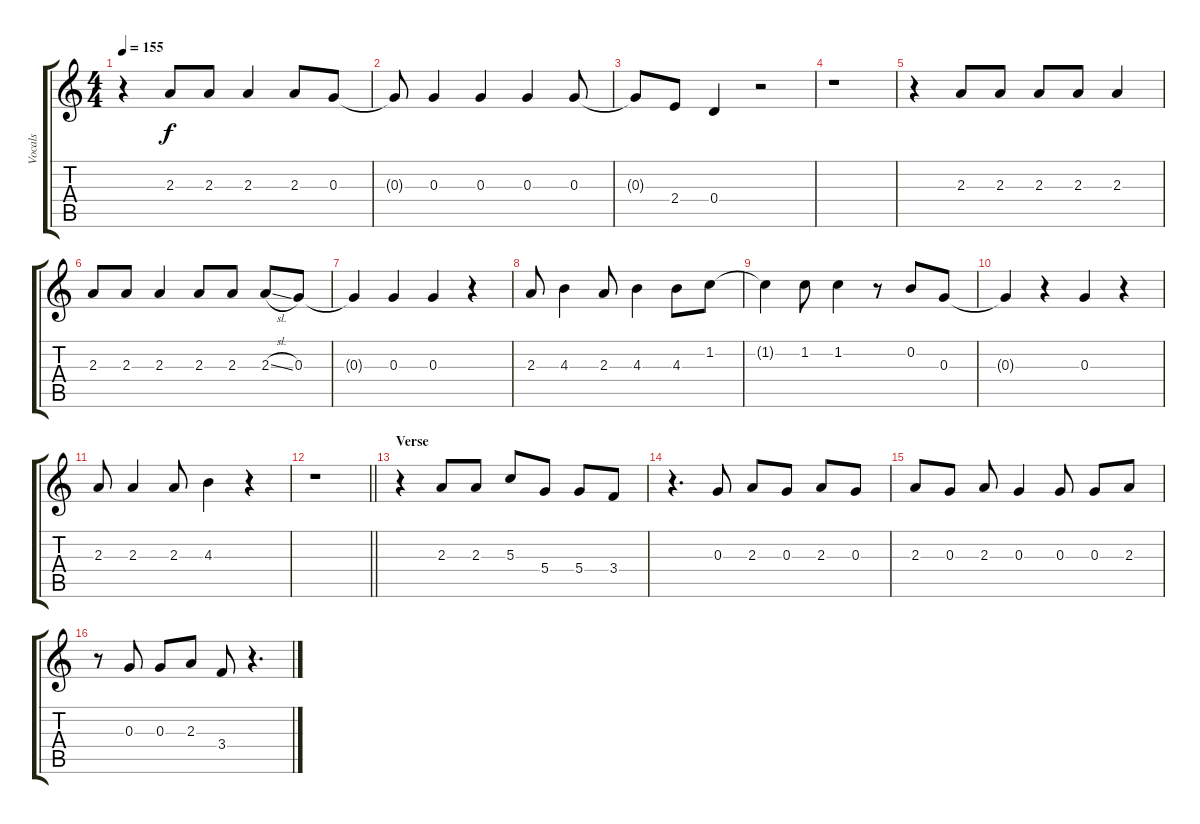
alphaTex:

\track ("Vocals" "Vocals") {instrument acousticguitarnylon}
\staff {score tabs}
\tuning (E4 B3 G3 D3 A2 E2) {hide}
\ts (4 4)
\tempo 155
\clef g2
\ks c
r.4{dy f} 2.3.8 2.3.8 2.3.4 2.3.8 0.3.8 |
0.3{t}.8 0.3.4 0.3.4 0.3.4 0.3.8 |
0.3{t}.8 2.4.8 0.4.4 r.2 |
r.1 |
r.4 2.3.8 2.3.8 2.3.8 2.3.8 2.3.4 |
2.3.8 2.3.8 2.3.4 2.3.8 2.3.8 2.3{sl}.8 0.3.8 |
0.3{t}.4 0.3.4 0.3.4 r.4 |
2.3.8 4.3.4 2.3.8 4.3.4 4.3.8 1.2.8 |
1.2{t}.4 1.2.8 1.2.4 r.8 0.2.8 0.3.8 |
0.3{t}.4 r.4 0.3.4 r.4 |
2.3.8 2.3.4 2.3.8 4.3.4 r.4 |
\barLineRight lightlight
r.1 |
\section ("" "Verse")
r.4 2.3.8 2.3.8 5.3.8 5.4.8 5.4.8 3.4.8 |
r.4{d} 0.3.8 2.3.8 0.3.8 2.3.8 0.3.8 |
2.3.8 0.3.8 2.3.8 0.3.4 0.3.8 0.3.8 2.3.8 |
r.8 0.3.8 0.3.8 2.3.8 3.4.8 r.4{d}
